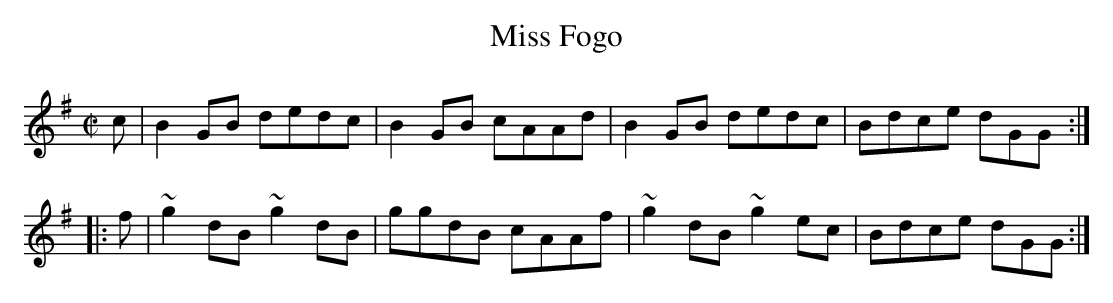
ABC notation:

X:1
T:Miss Fogo
M:C|
L:1/8
K:G
c|B2 GB dedc|B2 GB cAAd|B2GB dedc|Bdce dGG:|
|:f|~g2 dB ~g2dB|ggdB cAAf|~g2 dB ~g2ec|Bdce dGG:|]
